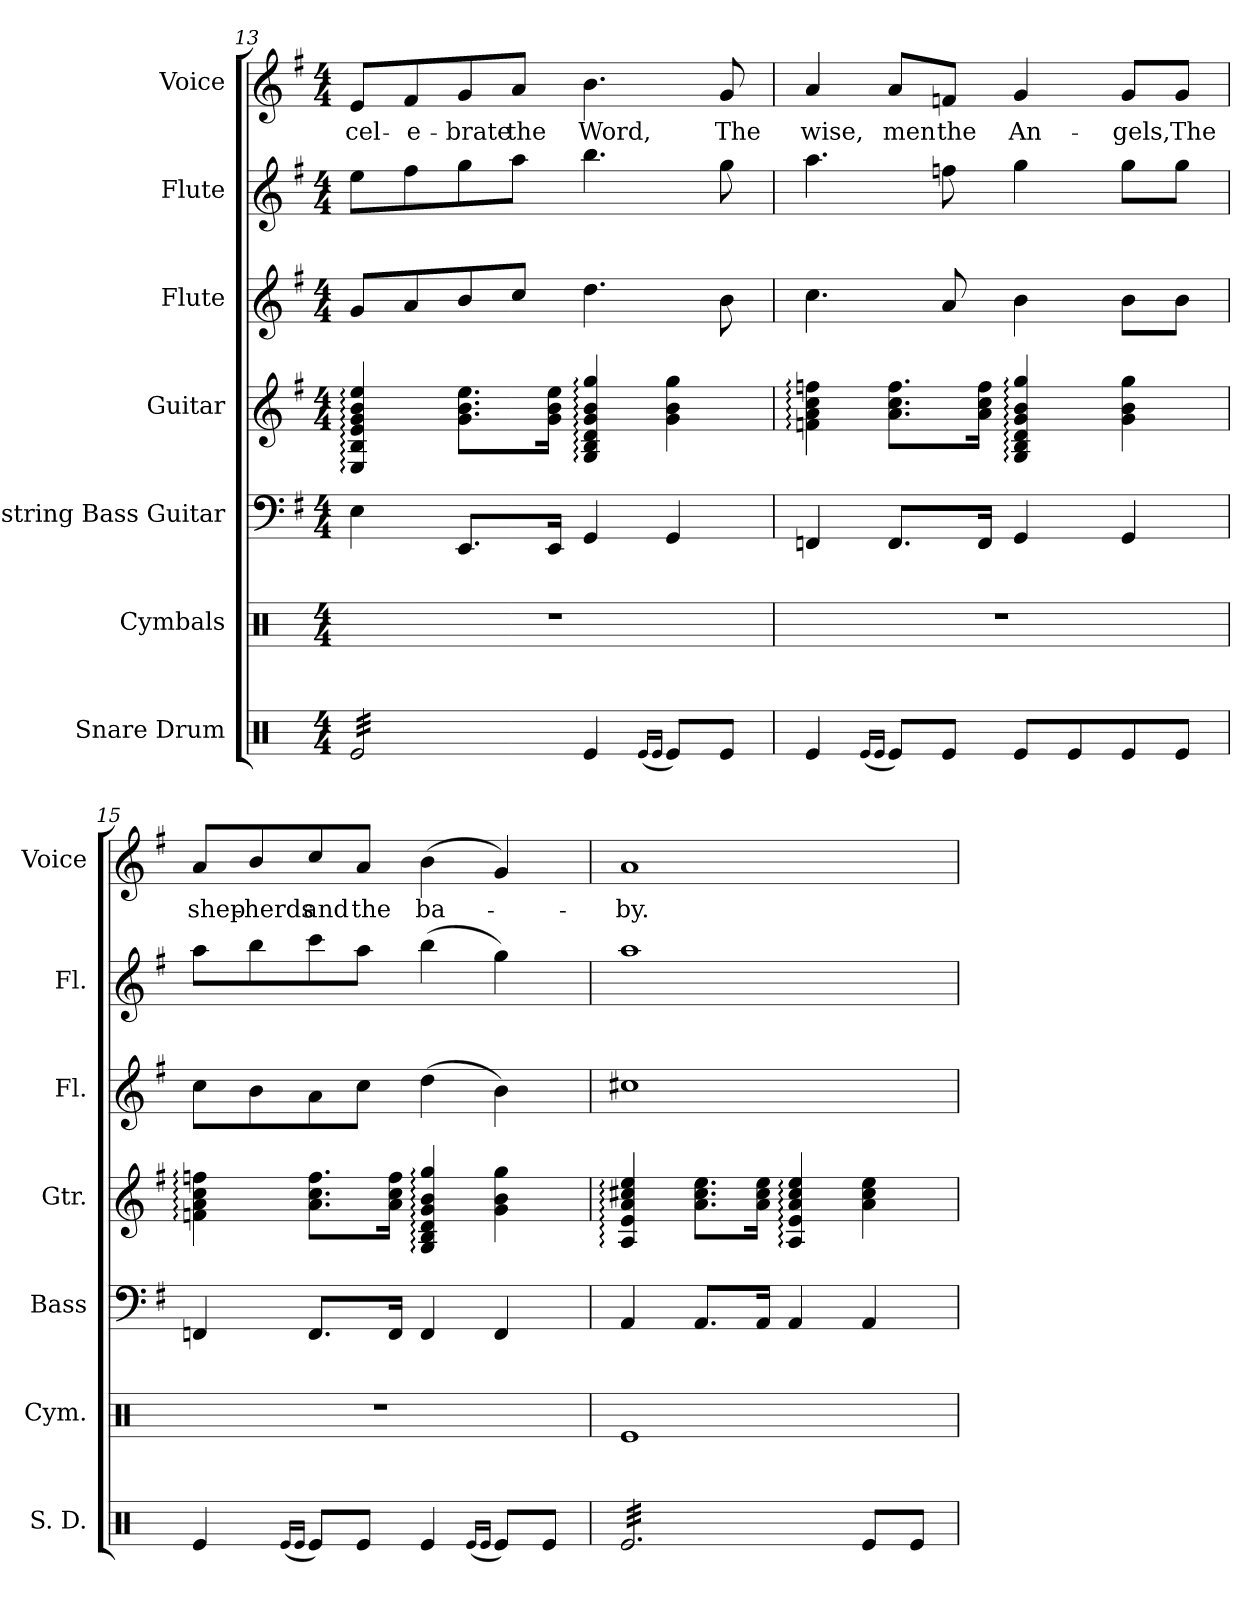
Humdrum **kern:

**kern	**kern	**kern	**kern	**kern	**kern	**kern	**text
*part7	*part6	*part5	*part4	*part3	*part2	*part1	*part1
*staff7	*staff6	*staff5	*staff4	*staff3	*staff2	*staff1	*staff1
*I"Snare Drum	*I"Cymbals	*I"4-string Bass Guitar	*I"Guitar	*I"Flute	*I"Flute	*I"Voice	*
*I'S. D.	*I'Cym.	*I'Bass	*I'Gtr.	*I'Fl.	*I'Fl.	*I'Voice	*
*clefX	*clefX	*clefF4	*clefG2	*clefG2	*clefG2	*clefG2	*
*	*	*ITrd7c12	*ITrd7c12	*	*	*	*
*k[]	*k[]	*k[f#]	*k[f#]	*k[f#]	*k[f#]	*k[f#]	*
*C:	*C:	*G:	*G:	*G:	*G:	*G:	*
*M4/4	*M4/4	*M4/4	*M4/4	*M4/4	*M4/4	*M4/4	*
=13	=13	=13	=13	=13	=13	=13	=13
!	!	!	!	!	!	!	!LO:LY:b:color=#000000
*tremolo	*	*	*	*	*	*	*
32Rei/LLL	1r	4EEi\	4EEi/: 4BBi: 4Ei: 4Gi: 4Bi: 4ei:	8gi/L	8eei\L	8ei/L	cel-
32Rei/	.	.	.	.	.	.	.
32Rei/	.	.	.	.	.	.	.
32Rei/	.	.	.	.	.	.	.
!	!	!	!	!	!	!	!LO:LY:b:color=#000000
32Rei/	.	.	.	8ai/	8ff#i\	8f#i/	-e-
32Rei/	.	.	.	.	.	.	.
32Rei/	.	.	.	.	.	.	.
32Rei/	.	.	.	.	.	.	.
!	!	!	!	!	!	!	!LO:LY:b:color=#000000
32Rei/	.	8.EEEi/L	8.Gi\ 8.Bi 8.eiL	8bi/	8ggi\	8gi/	-brate
32Rei/	.	.	.	.	.	.	.
32Rei/	.	.	.	.	.	.	.
32Rei/	.	.	.	.	.	.	.
!	!	!	!	!	!	!	!LO:LY:b:color=#000000
32Rei/	.	.	.	8cci/J	8aai\J	8ai/J	the
32Rei/	.	.	.	.	.	.	.
32Rei/	.	16EEEi/Jk	16Gi\ 16Bi 16eiJk	.	.	.	.
32Rei/JJJ	.	.	.	.	.	.	.
*Xtremolo	*	*	*	*	*	*	*
!	!	!	!	!	!	!	!LO:LY:b:color=#000000
4Rei/	.	4GGGi/	4GGi/: 4BBi: 4Di: 4Gi: 4Bi: 4gi:	4.ddi\	4.bbi\	4.bi\	Word,
(16qRei/LL	.	.	.	.	.	.	.
16qRei/JJ	.	.	.	.	.	.	.
8Rei/L)	.	4GGGi/	4Gi\ 4Bi 4gi	.	.	.	.
!	!	!	!	!	!	!	!LO:LY:b:color=#000000
8Rei/J	.	.	.	8bi\	8ggi\	8gi/	The
=14	=14	=14	=14	=14	=14	=14	=14
!	!	!	!	!	!	!	!LO:LY:b:color=#000000
4Rei/	1r	4FFFni/	4Fni\: 4Ai: 4ci: 4fni:	4.cci\	4.aai\	4ai/	wise,
(16qRei/LL	.	.	.	.	.	.	.
16qRei/JJ	.	.	.	.	.	.	.
!	!	!	!	!	!	!	!LO:LY:b:color=#000000
8Rei/L)	.	8.FFFi/L	8.Ai\ 8.ci 8.fiL	.	.	8ai/L	men
!	!	!	!	!	!	!	!LO:LY:b:color=#000000
8Rei/J	.	.	.	8ai/	8ffni\	8fni/J	the
.	.	16FFFi/Jk	16Ai\ 16ci 16fiJk	.	.	.	.
!	!	!	!	!	!	!	!LO:LY:b:color=#000000
8Rei/L	.	4GGGi/	4GGi/: 4BBi: 4Di: 4Gi: 4Bi: 4gi:	4bi\	4ggi\	4gi/	An-
8Rei/	.	.	.	.	.	.	.
!	!	!	!	!	!	!	!LO:LY:b:color=#000000
8Rei/	.	4GGGi/	4Gi\ 4Bi 4gi	8bi\L	8ggi\L	8gi/L	-gels,
!	!	!	!	!	!	!	!LO:LY:b:color=#000000
8Rei/J	.	.	.	8bi\J	8ggi\J	8gi/J	The
=15	=15	=15	=15	=15	=15	=15	=15
!	!	!	!	!	!	!	!LO:LY:b:color=#000000
4Rei/	1r	4FFFni/	4Fni\: 4Ai: 4ci: 4fni:	8cci\L	8aai\L	8ai/L	shep-
!	!	!	!	!	!	!	!LO:LY:b:color=#000000
.	.	.	.	8bi\	8bbi\	8bi/	-herds
(16qRei/LL	.	.	.	.	.	.	.
16qRei/JJ	.	.	.	.	.	.	.
!	!	!	!	!	!	!	!LO:LY:b:color=#000000
8Rei/L)	.	8.FFFi/L	8.Ai\ 8.ci 8.fiL	8ai\	8ccci\	8cci/	and
!	!	!	!	!	!	!	!LO:LY:b:color=#000000
8Rei/J	.	.	.	8cci\J	8aai\J	8ai/J	the
.	.	16FFFi/Jk	16Ai\ 16ci 16fiJk	.	.	.	.
!	!	!	!	!	!	!	!LO:LY:b:color=#000000
4Rei/	.	4FFFi/	4GGi/: 4BBi: 4Di: 4Gi: 4Bi: 4gi:	(4ddi\	(4bbi\	(4bi\	ba-
(16qRei/LL	.	.	.	.	.	.	.
16qRei/JJ	.	.	.	.	.	.	.
8Rei/L)	.	4FFFi/	4Gi\ 4Bi 4gi	4bi\)	4ggi\)	4gi/)	.
8Rei/J	.	.	.	.	.	.	.
!!LO:LB:g=z
=16	=16	=16	=16	=16	=16	=16	=16
!	!	!	!	!	!	!	!LO:LY:b:color=#000000
*tremolo	*	*	*	*	*	*	*
32Rei/LLL	1Rei	4AAAi/	4AAi/: 4Ei: 4Ai: 4c#Xi: 4ei:	1cc#Xi	1aai	1ai	-by.
32Rei/	.	.	.	.	.	.	.
32Rei/	.	.	.	.	.	.	.
32Rei/	.	.	.	.	.	.	.
32Rei/	.	.	.	.	.	.	.
32Rei/	.	.	.	.	.	.	.
32Rei/	.	.	.	.	.	.	.
32Rei/	.	.	.	.	.	.	.
32Rei/	.	8.AAAi/L	8.Ai\ 8.c#i 8.eiL	.	.	.	.
32Rei/	.	.	.	.	.	.	.
32Rei/	.	.	.	.	.	.	.
32Rei/	.	.	.	.	.	.	.
32Rei/	.	.	.	.	.	.	.
32Rei/	.	.	.	.	.	.	.
32Rei/	.	16AAAi/Jk	16Ai\ 16c#i 16eiJk	.	.	.	.
32Rei/	.	.	.	.	.	.	.
32Rei/	.	4AAAi/	4AAi/: 4Ei: 4Ai: 4c#i: 4ei:	.	.	.	.
32Rei/	.	.	.	.	.	.	.
32Rei/	.	.	.	.	.	.	.
32Rei/	.	.	.	.	.	.	.
32Rei/	.	.	.	.	.	.	.
32Rei/	.	.	.	.	.	.	.
32Rei/	.	.	.	.	.	.	.
32Rei/JJJ	.	.	.	.	.	.	.
*Xtremolo	*	*	*	*	*	*	*
8Rei/L	.	4AAAi/	4Ai\ 4c#i 4ei	.	.	.	.
8Rei/J	.	.	.	.	.	.	.
=	=	=	=	=	=	=	=
*-	*-	*-	*-	*-	*-	*-	*-
